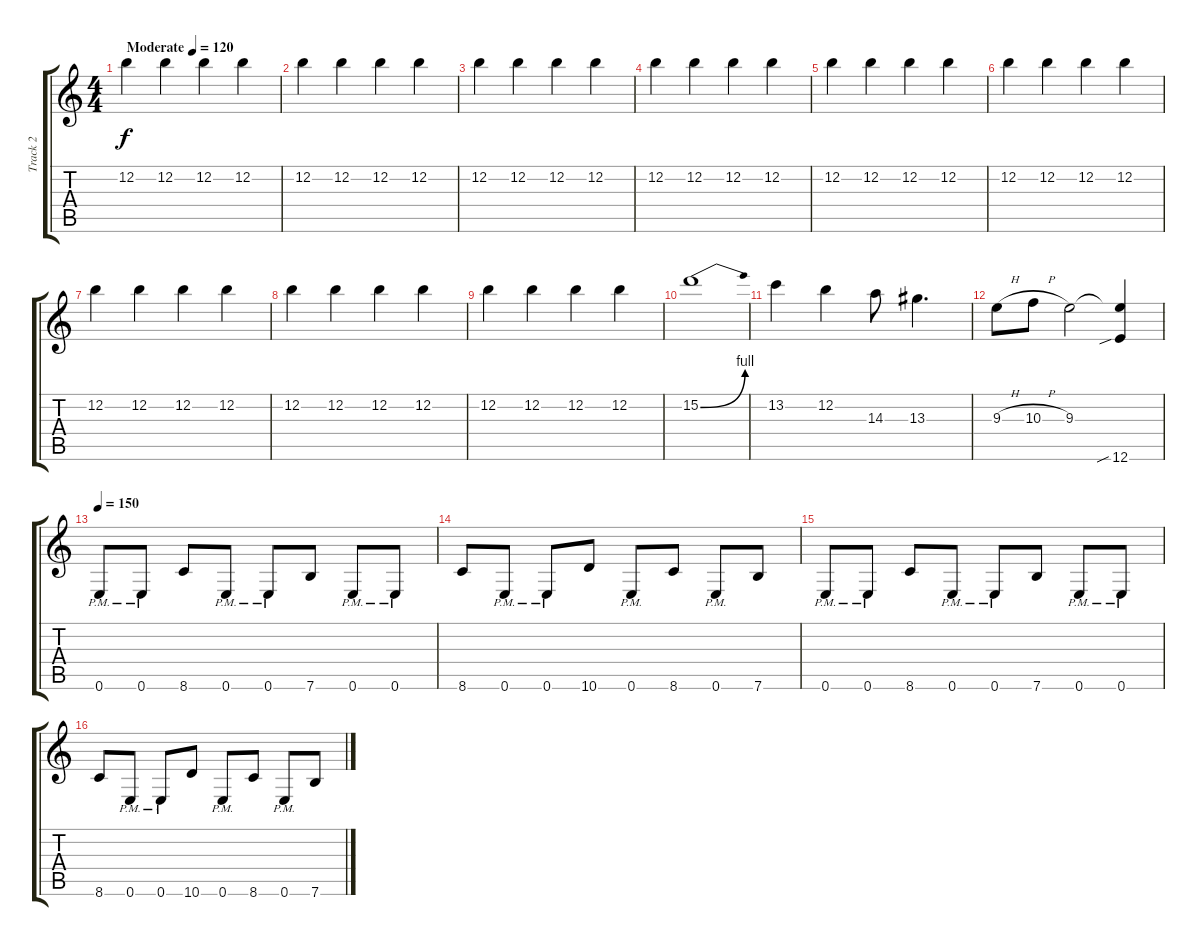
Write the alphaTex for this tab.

\track ("Track 2" "Track 2") {instrument distortionguitar}
\staff {score tabs}
\tuning (E4 B3 G3 D3 A2 E2) {hide}
\ts (4 4)
\tempo (120 "Moderate")
\clef g2
\ks c
12.2.4{dy f instrument distortionguitar} 12.2.4 12.2.4 12.2.4 |
12.2.4 12.2.4 12.2.4 12.2.4 |
12.2.4 12.2.4 12.2.4 12.2.4 |
12.2.4 12.2.4 12.2.4 12.2.4 |
12.2.4 12.2.4 12.2.4 12.2.4 |
12.2.4 12.2.4 12.2.4 12.2.4 |
12.2.4 12.2.4 12.2.4 12.2.4 |
12.2.4 12.2.4 12.2.4 12.2.4 |
12.2.4 12.2.4 12.2.4 12.2.4 |
15.2{be (bend 0 0 60 4)}.1 |
13.2.4 12.2.4 14.3.8 13.3.4{d} |
9.3{h}.8 10.3{h}.8 9.3.2 (9.3{t} 12.6{sib}).4 |
\tempo 150
0.6{pm}.8{instrument distortionguitar} 0.6{pm}.8 8.6.8 0.6{pm}.8 0.6{pm}.8 7.6.8 0.6{pm}.8 0.6{pm}.8 |
8.6.8 0.6{pm}.8 0.6{pm}.8 10.6.8 0.6{pm}.8 8.6.8 0.6{pm}.8 7.6.8 |
0.6{pm}.8 0.6{pm}.8 8.6.8 0.6{pm}.8 0.6{pm}.8 7.6.8 0.6{pm}.8 0.6{pm}.8 |
8.6.8 0.6{pm}.8 0.6{pm}.8 10.6.8 0.6{pm}.8 8.6.8 0.6{pm}.8 7.6.8
